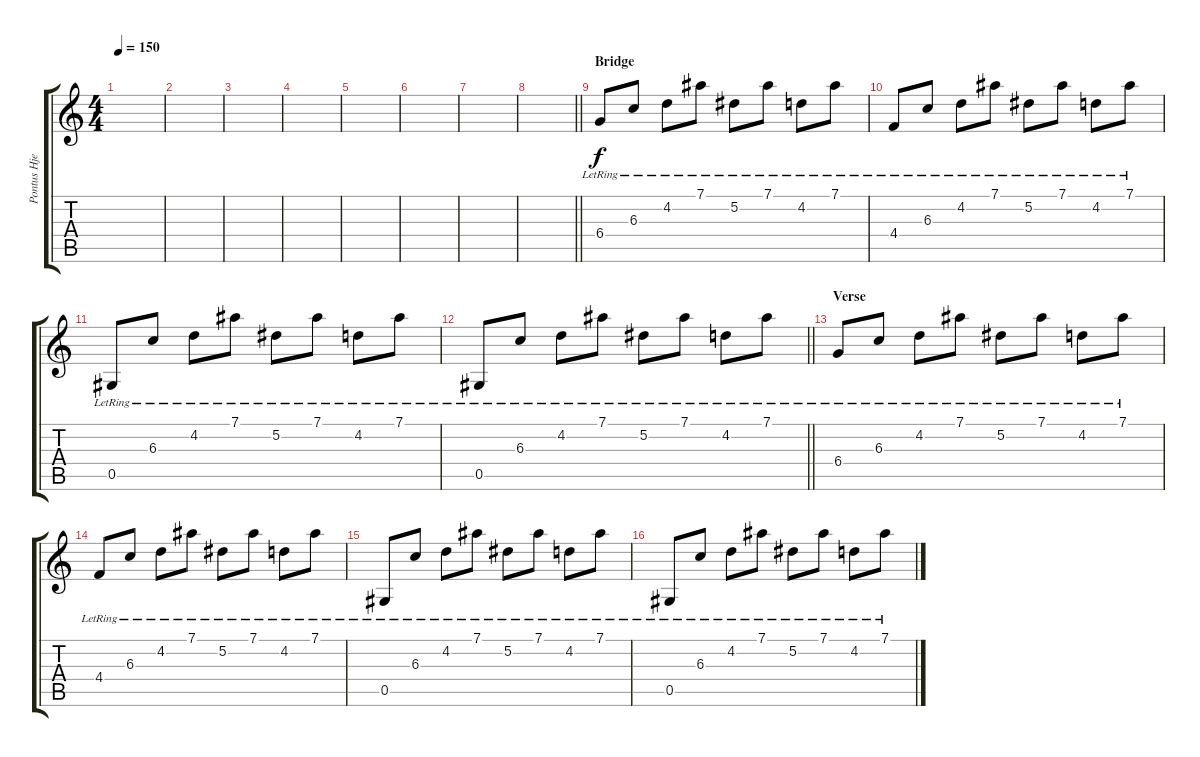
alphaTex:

\track ("Pontus Hjelm" "Pontus Hje") {instrument acousticguitarsteel}
\staff {score tabs}
\tuning (Eb4 Bb3 Gb3 Db3 Ab2 Eb2) {hide}
\ts (4 4)
\tempo 150
\clef g2
\ks c
|
|
|
|
|
|
|
\barLineRight lightlight
|
\section ("" "Bridge")
6.4{lr}.8 6.3{lr}.8 4.2{lr}.8 7.1{lr}.8 5.2{lr}.8 7.1{lr}.8 4.2{lr}.8 7.1{lr}.8 |
4.4{lr}.8 6.3{lr}.8 4.2{lr}.8 7.1{lr}.8 5.2{lr}.8 7.1{lr}.8 4.2{lr}.8 7.1{lr}.8 |
0.5{lr}.8 6.3{lr}.8 4.2{lr}.8 7.1{lr}.8 5.2{lr}.8 7.1{lr}.8 4.2{lr}.8 7.1{lr}.8 |
\barLineRight lightlight
0.5{lr}.8 6.3{lr}.8 4.2{lr}.8 7.1{lr}.8 5.2{lr}.8 7.1{lr}.8 4.2{lr}.8 7.1{lr}.8 |
\section ("" "Verse")
6.4{lr}.8 6.3{lr}.8 4.2{lr}.8 7.1{lr}.8 5.2{lr}.8 7.1{lr}.8 4.2{lr}.8 7.1{lr}.8 |
4.4{lr}.8 6.3{lr}.8 4.2{lr}.8 7.1{lr}.8 5.2{lr}.8 7.1{lr}.8 4.2{lr}.8 7.1{lr}.8 |
0.5{lr}.8 6.3{lr}.8 4.2{lr}.8 7.1{lr}.8 5.2{lr}.8 7.1{lr}.8 4.2{lr}.8 7.1{lr}.8 |
0.5{lr}.8 6.3{lr}.8 4.2{lr}.8 7.1{lr}.8 5.2{lr}.8 7.1{lr}.8 4.2{lr}.8 7.1{lr}.8
